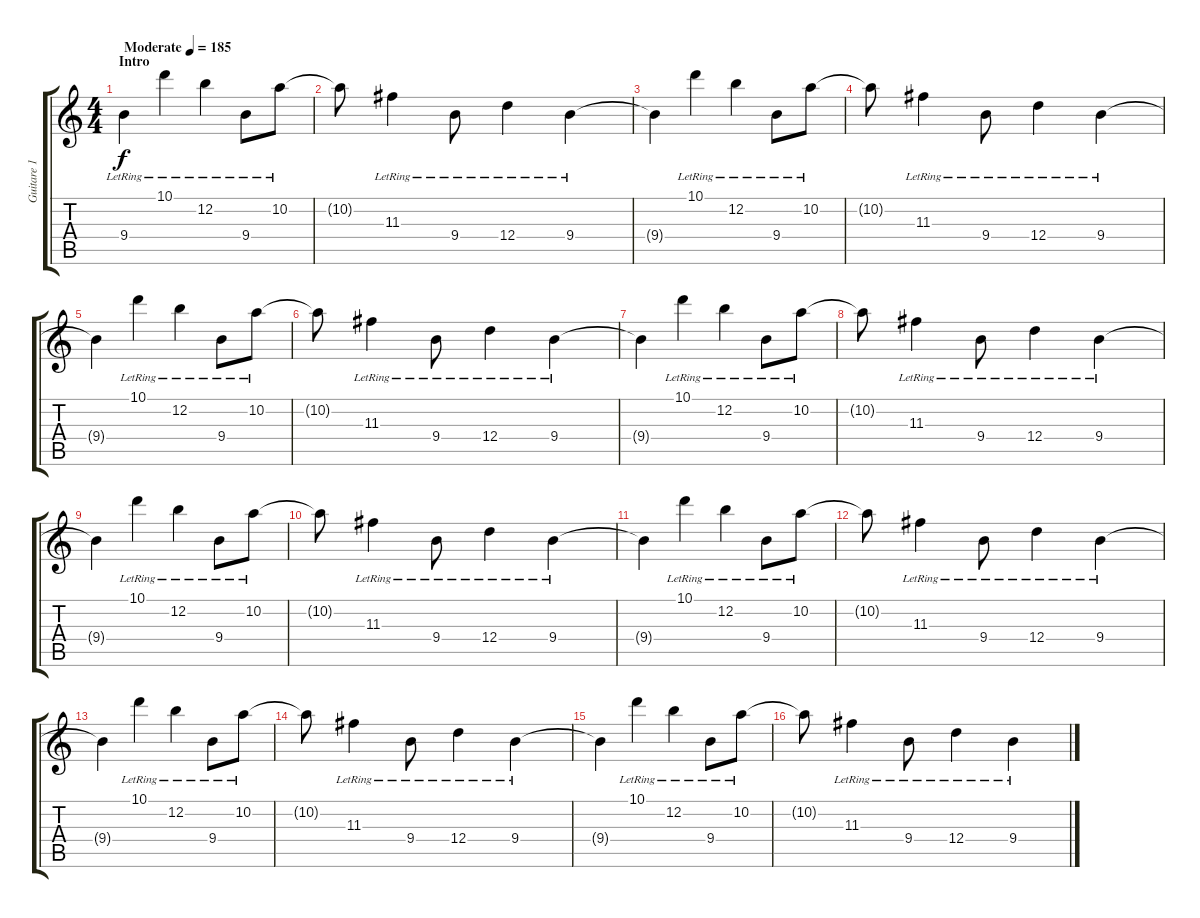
\track ("Guitare 1" "Guitare 1") {instrument electricguitarclean}
\staff {score tabs}
\tuning (E4 B3 G3 D3 A2 E2) {hide}
\ts (4 4)
\section ("" "Intro")
\tempo (185 "Moderate")
\clef g2
\ks c
9.4{lr}.4{dy f instrument electricguitarclean} 10.1{lr}.4 12.2{lr}.4 9.4{lr}.8 10.2{lr}.8 |
10.2{t}.8 11.3{lr}.4 9.4{lr}.8 12.4{lr}.4 9.4{lr}.4 |
9.4{t}.4 10.1{lr}.4 12.2{lr}.4 9.4{lr}.8 10.2{lr}.8 |
10.2{t}.8 11.3{lr}.4 9.4{lr}.8 12.4{lr}.4 9.4{lr}.4 |
9.4{t}.4 10.1{lr}.4 12.2{lr}.4 9.4{lr}.8 10.2{lr}.8 |
10.2{t}.8 11.3{lr}.4 9.4{lr}.8 12.4{lr}.4 9.4{lr}.4 |
9.4{t}.4 10.1{lr}.4 12.2{lr}.4 9.4{lr}.8 10.2{lr}.8 |
10.2{t}.8 11.3{lr}.4 9.4{lr}.8 12.4{lr}.4 9.4{lr}.4 |
9.4{t}.4 10.1{lr}.4 12.2{lr}.4 9.4{lr}.8 10.2{lr}.8 |
10.2{t}.8 11.3{lr}.4 9.4{lr}.8 12.4{lr}.4 9.4{lr}.4 |
9.4{t}.4 10.1{lr}.4 12.2{lr}.4 9.4{lr}.8 10.2{lr}.8 |
10.2{t}.8 11.3{lr}.4 9.4{lr}.8 12.4{lr}.4 9.4{lr}.4 |
9.4{t}.4 10.1{lr}.4 12.2{lr}.4 9.4{lr}.8 10.2{lr}.8 |
10.2{t}.8 11.3{lr}.4 9.4{lr}.8 12.4{lr}.4 9.4{lr}.4 |
9.4{t}.4 10.1{lr}.4 12.2{lr}.4 9.4{lr}.8 10.2{lr}.8 |
10.2{t}.8 11.3{lr}.4 9.4{lr}.8 12.4{lr}.4 9.4{lr}.4
